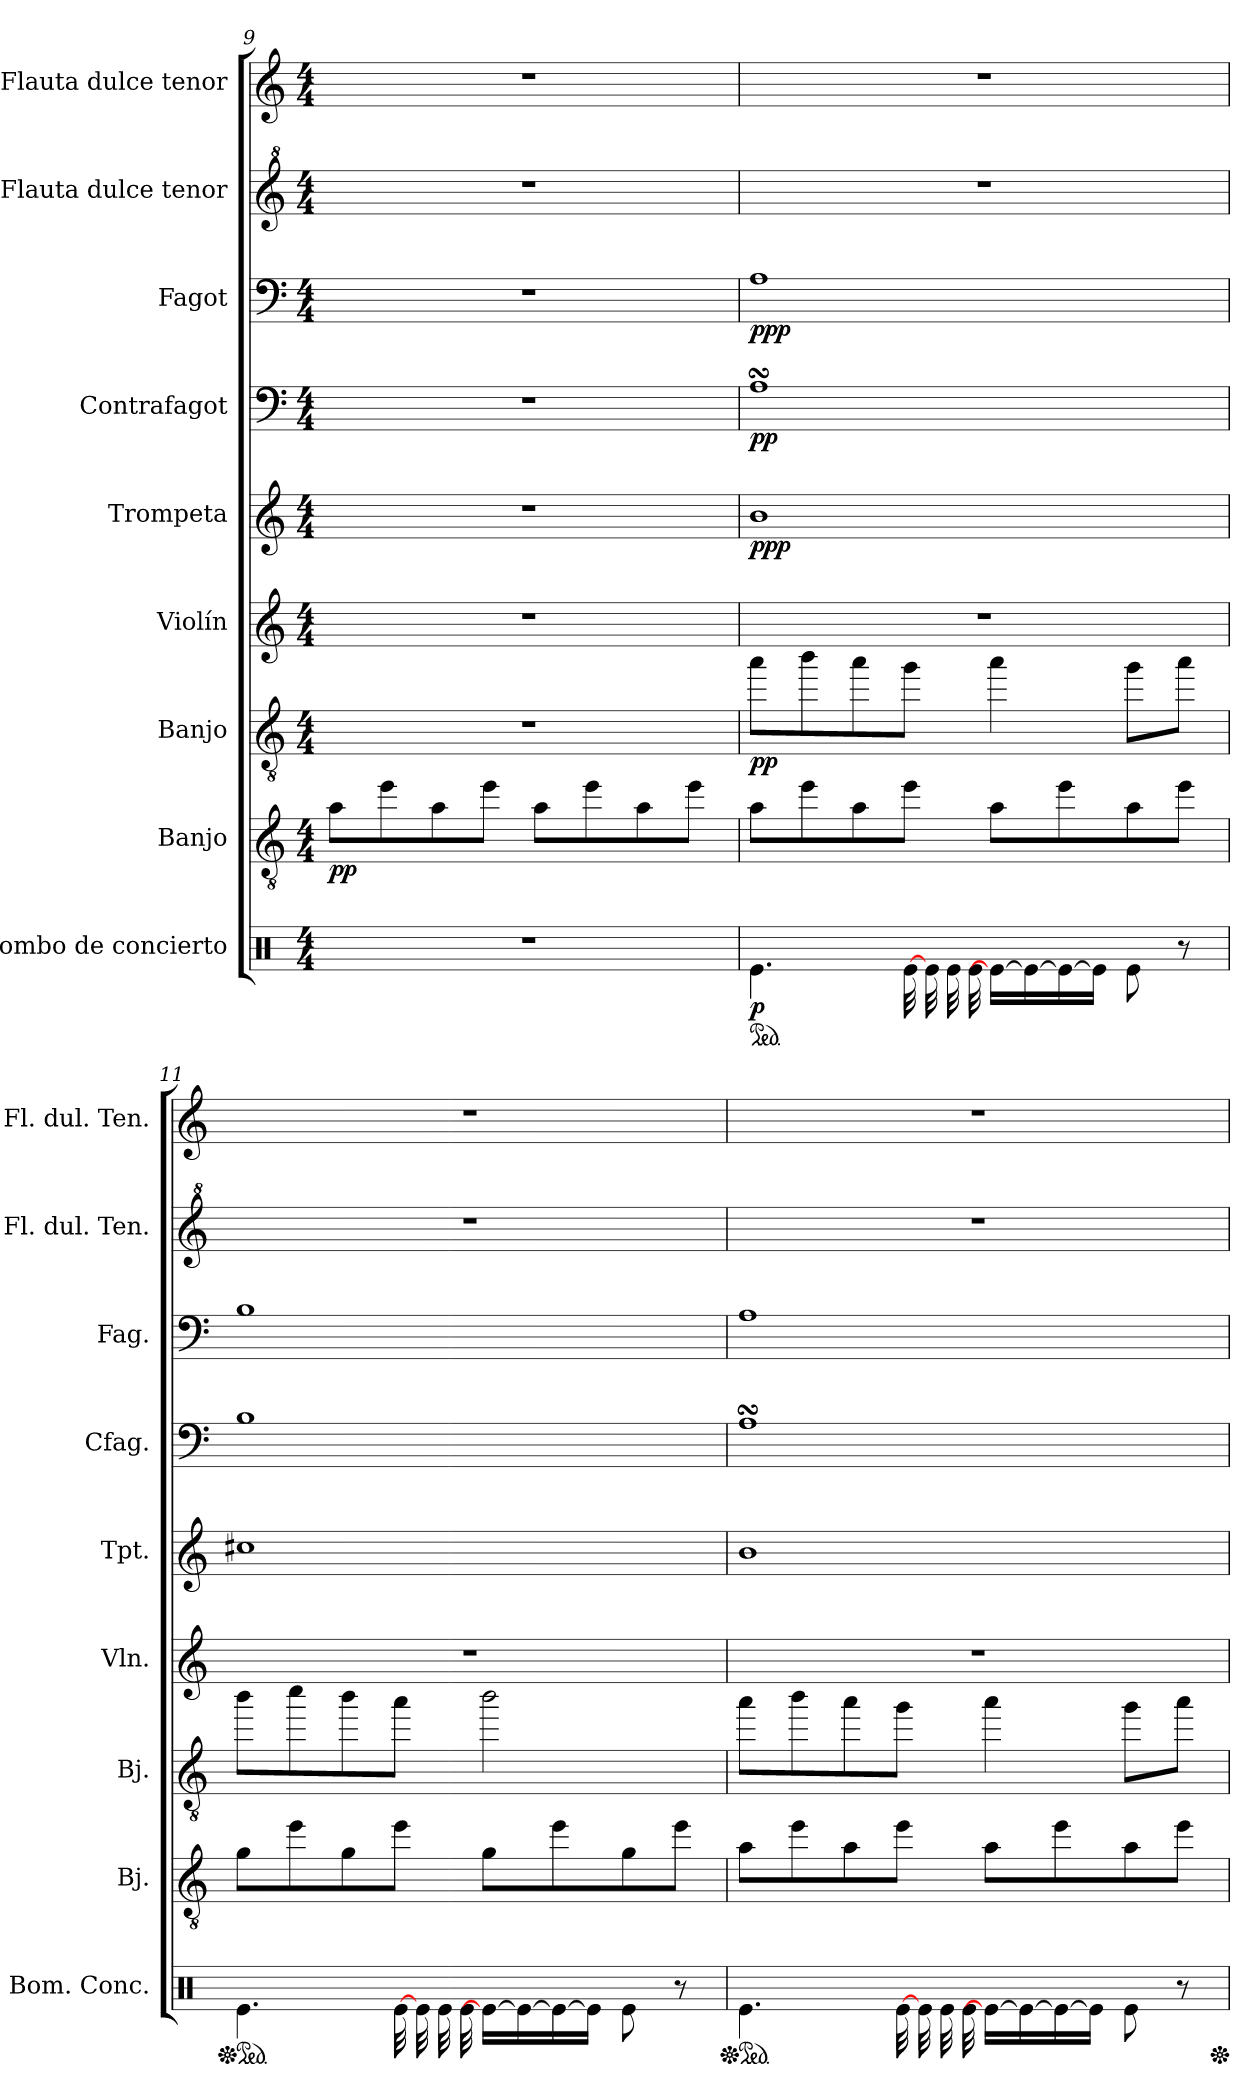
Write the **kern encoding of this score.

**kern	**dynam	**kern	**dynam	**kern	**dynam	**kern	**kern	**dynam	**kern	**dynam	**kern	**dynam	**kern	**kern
*part9	*part9	*part8	*part8	*part7	*part7	*part6	*part5	*part5	*part4	*part4	*part3	*part3	*part2	*part1
*staff9	*staff9	*staff8	*staff8	*staff7	*staff7	*staff6	*staff5	*staff5	*staff4	*staff4	*staff3	*staff3	*staff2	*staff1
*I"Bombo de concierto	*	*I"Banjo	*	*I"Banjo	*	*I"Violín	*I"Trompeta	*	*I"Contrafagot	*	*I"Fagot	*	*I"Flauta dulce tenor	*I"Flauta dulce tenor
*I'Bom. Conc.	*	*I'Bj.	*	*I'Bj.	*	*I'Vln.	*I'Tpt.	*	*I'Cfag.	*	*I'Fag.	*	*I'Fl. dul. Ten.	*I'Fl. dul. Ten.
*clefX	*	*clefGv2	*	*clefGv2	*	*clefG2	*clefG2	*	*clefF4	*	*clefF4	*	*clefG^2	*clefG2
*	*	*ITrd7c12	*	*ITrd7c12	*	*	*ITrd1c2	*	*ITrd7c12	*	*	*	*	*
*k[]	*	*k[]	*	*k[]	*	*k[]	*k[b-e-]	*	*k[]	*	*k[]	*	*k[]	*k[]
*M4/4	*	*M4/4	*	*M4/4	*	*M4/4	*M4/4	*	*M4/4	*	*M4/4	*	*M4/4	*M4/4
*MM115	*	*MM115	*	*MM115	*	*MM115	*MM115	*	*MM115	*	*MM115	*	*MM115	*MM115
=9	=9	=9	=9	=9	=9	=9	=9	=9	=9	=9	=9	=9	=9	=9
!	!	!	!LO:DY:b	!	!	!	!	!	!	!	!	!	!	!
1r	.	8A\L	pp	1r	.	1r	1r	.	1r	.	1r	.	1r	1r
.	.	8e\	.	.	.	.	.	.	.	.	.	.	.	.
.	.	8A\	.	.	.	.	.	.	.	.	.	.	.	.
.	.	8e\J	.	.	.	.	.	.	.	.	.	.	.	.
.	.	8A\L	.	.	.	.	.	.	.	.	.	.	.	.
.	.	8e\	.	.	.	.	.	.	.	.	.	.	.	.
.	.	8A\	.	.	.	.	.	.	.	.	.	.	.	.
.	.	8e\J	.	.	.	.	.	.	.	.	.	.	.	.
=10	=10	=10	=10	=10	=10	=10	=10	=10	=10	=10	=10	=10	=10	=10
*ped	*	*	*	*	*	*	*	*	*	*	*	*	*	*
!	!LO:DY:b	!	!	!	!LO:DY:b	!	!	!LO:DY:b	!	!LO:DY:b	!	!LO:DY:b	!	!
4.Re\	p	8A\L	.	8a\L	pp	1r	1a	ppp	1AAsSSS	pp	1A	ppp	1r	1r
.	.	8e\	.	8b\	.	.	.	.	.	.	.	.	.	.
.	.	8A\	.	8a\	.	.	.	.	.	.	.	.	.	.
*tremolo	*	*	*	*	*	*	*	*	*	*	*	*	*	*
[32Re\	.	8e\J	.	8g\J	.	.	.	.	.	.	.	.	.	.
32Re\	.	.	.	.	.	.	.	.	.	.	.	.	.	.
32Re\	.	.	.	.	.	.	.	.	.	.	.	.	.	.
32Re\	.	.	.	.	.	.	.	.	.	.	.	.	.	.
*Xtremolo	*	*	*	*	*	*	*	*	*	*	*	*	*	*
16Re\LL_	.	8A\L	.	4a\	.	.	.	.	.	.	.	.	.	.
16Re\_	.	.	.	.	.	.	.	.	.	.	.	.	.	.
16Re\_	.	8e\	.	.	.	.	.	.	.	.	.	.	.	.
16Re\JJ]	.	.	.	.	.	.	.	.	.	.	.	.	.	.
8Re\	.	8A\	.	8g\L	.	.	.	.	.	.	.	.	.	.
8r	.	8e\J	.	8a\J	.	.	.	.	.	.	.	.	.	.
=11	=11	=11	=11	=11	=11	=11	=11	=11	=11	=11	=11	=11	=11	=11
*Xped	*	*	*	*	*	*	*	*	*	*	*	*	*	*
*ped	*	*	*	*	*	*	*	*	*	*	*	*	*	*
4.Re\	.	8G\L	.	8b\L	.	1r	1bn	.	1BB	.	1B	.	1r	1r
.	.	8e\	.	8cc\	.	.	.	.	.	.	.	.	.	.
.	.	8G\	.	8b\	.	.	.	.	.	.	.	.	.	.
*tremolo	*	*	*	*	*	*	*	*	*	*	*	*	*	*
[32Re\	.	8e\J	.	8a\J	.	.	.	.	.	.	.	.	.	.
32Re\	.	.	.	.	.	.	.	.	.	.	.	.	.	.
32Re\	.	.	.	.	.	.	.	.	.	.	.	.	.	.
32Re\	.	.	.	.	.	.	.	.	.	.	.	.	.	.
*Xtremolo	*	*	*	*	*	*	*	*	*	*	*	*	*	*
16Re\LL_	.	8G\L	.	2b\	.	.	.	.	.	.	.	.	.	.
16Re\_	.	.	.	.	.	.	.	.	.	.	.	.	.	.
16Re\_	.	8e\	.	.	.	.	.	.	.	.	.	.	.	.
16Re\JJ]	.	.	.	.	.	.	.	.	.	.	.	.	.	.
8Re\	.	8G\	.	.	.	.	.	.	.	.	.	.	.	.
8r	.	8e\J	.	.	.	.	.	.	.	.	.	.	.	.
!!LO:PB:g=z
=12	=12	=12	=12	=12	=12	=12	=12	=12	=12	=12	=12	=12	=12	=12
*Xped	*	*	*	*	*	*	*	*	*	*	*	*	*	*
*ped	*	*	*	*	*	*	*	*	*	*	*	*	*	*
4.Re\	.	8A\L	.	8a\L	.	1r	1a	.	1AAsSSS	.	1A	.	1r	1r
.	.	8e\	.	8b\	.	.	.	.	.	.	.	.	.	.
.	.	8A\	.	8a\	.	.	.	.	.	.	.	.	.	.
*tremolo	*	*	*	*	*	*	*	*	*	*	*	*	*	*
[32Re\	.	8e\J	.	8g\J	.	.	.	.	.	.	.	.	.	.
32Re\	.	.	.	.	.	.	.	.	.	.	.	.	.	.
32Re\	.	.	.	.	.	.	.	.	.	.	.	.	.	.
32Re\	.	.	.	.	.	.	.	.	.	.	.	.	.	.
*Xtremolo	*	*	*	*	*	*	*	*	*	*	*	*	*	*
16Re\LL_	.	8A\L	.	4a\	.	.	.	.	.	.	.	.	.	.
16Re\_	.	.	.	.	.	.	.	.	.	.	.	.	.	.
16Re\_	.	8e\	.	.	.	.	.	.	.	.	.	.	.	.
16Re\JJ]	.	.	.	.	.	.	.	.	.	.	.	.	.	.
8Re\	.	8A\	.	8g\L	.	.	.	.	.	.	.	.	.	.
8r	.	8e\J	.	8a\J	.	.	.	.	.	.	.	.	.	.
*Xped	*	*	*	*	*	*	*	*	*	*	*	*	*	*
=	=	=	=	=	=	=	=	=	=	=	=	=	=	=
*-	*-	*-	*-	*-	*-	*-	*-	*-	*-	*-	*-	*-	*-	*-
